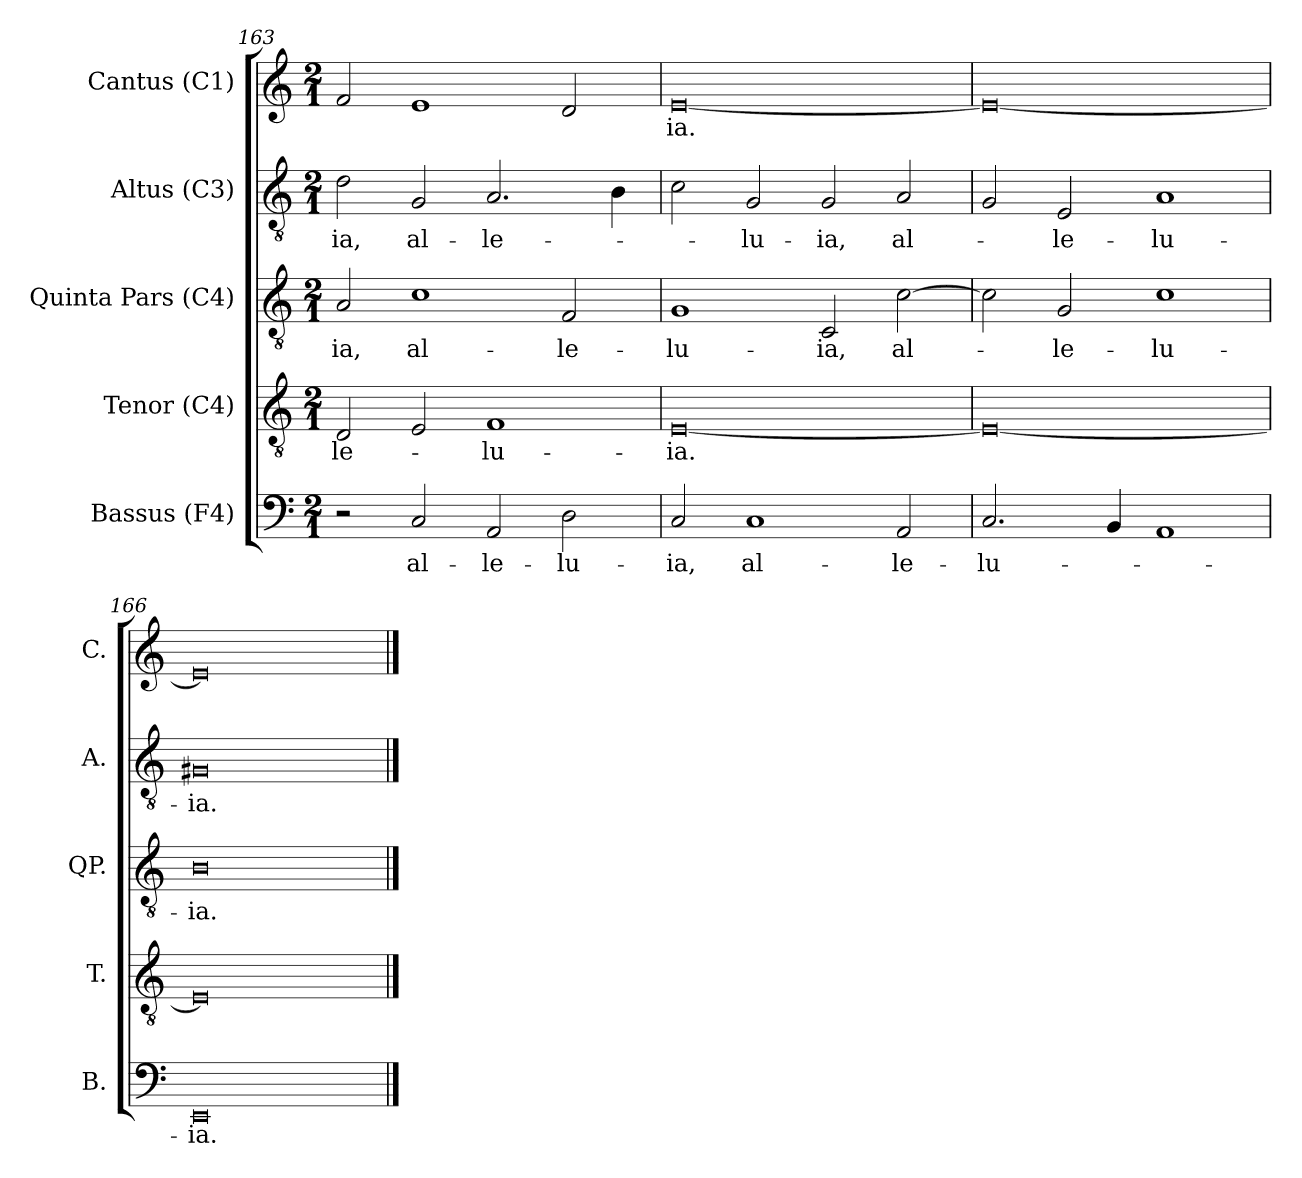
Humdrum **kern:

**kern	**text	**kern	**text	**kern	**text	**kern	**text	**kern	**text
*part5	*part5	*part4	*part4	*part3	*part3	*part2	*part2	*part1	*part1
*staff5	*staff5	*staff4	*staff4	*staff3	*staff3	*staff2	*staff2	*staff1	*staff1
*I"Bassus (F4)	*	*I"Tenor (C4)	*	*I"Quinta Pars (C4)	*	*I"Altus (C3)	*	*I"Cantus (C1)	*
*I'B.	*	*I'T.	*	*I'QP.	*	*I'A.	*	*I'C.	*
!!LO:PB:g=z
*clefF4	*	*clefGv2	*	*clefGv2	*	*clefGv2	*	*clefG2	*
*	*	*ITrd7c12	*	*ITrd7c12	*	*ITrd7c12	*	*	*
*k[]	*	*k[]	*	*k[]	*	*k[]	*	*k[]	*
*C:	*	*C:	*	*C:	*	*C:	*	*C:	*
*M2/1	*	*M2/1	*	*M2/1	*	*M2/1	*	*M2/1	*
=163	=163	=163	=163	=163	=163	=163	=163	=163	=163
!	!	!	!LO:LY:b:color=#000000	!	!	!	!	!	!
!	!	!	!	!	!LO:LY:b:color=#000000	!	!	!	!
!	!	!	!	!	!	!	!LO:LY:b:color=#000000	!	!
2r	.	2DDi/	-le-	2AAi/	-ia,	2Di\	-ia,	2fi/	.
!	!LO:LY:b:color=#000000	!	!	!	!	!	!	!	!
!	!	!	!	!	!LO:LY:b:color=#000000	!	!	!	!
!	!	!	!	!	!	!	!LO:LY:b:color=#000000	!	!
2Ci/	al-	2EEi/	.	1Ci	al-	2GGi/	al-	1ei	.
!	!LO:LY:b:color=#000000	!	!	!	!	!	!	!	!
!	!	!	!LO:LY:b:color=#000000	!	!	!	!	!	!
!	!	!	!	!	!	!	!LO:LY:b:color=#000000	!	!
2AAi/	-le-	1FFi	-lu-	.	.	2.AAi/	-le-	.	.
!	!LO:LY:b:color=#000000	!	!	!	!	!	!	!	!
!	!	!	!	!	!LO:LY:b:color=#000000	!	!	!	!
2Di\	-lu-	.	.	2FFi/	-le-	.	.	2di/	.
.	.	.	.	.	.	4BBi\	.	.	.
=164	=164	=164	=164	=164	=164	=164	=164	=164	=164
!	!LO:LY:b:color=#000000	!	!	!	!	!	!	!	!
!	!	!	!LO:LY:b:color=#000000	!	!	!	!	!	!
!	!	!	!	!	!LO:LY:b:color=#000000	!	!	!	!
!	!	!	!	!	!	!	!	!	!LO:LY:b:color=#000000
2Ci/	-ia,	[0EEi	-ia.	1GGi	-lu-	2Ci\	.	[0ei	-ia.
!	!LO:LY:b:color=#000000	!	!	!	!	!	!	!	!
!	!	!	!	!	!	!	!LO:LY:b:color=#000000	!	!
1Ci	al-	.	.	.	.	2GGi/	-lu-	.	.
!	!	!	!	!	!LO:LY:b:color=#000000	!	!	!	!
!	!	!	!	!	!	!	!LO:LY:b:color=#000000	!	!
.	.	.	.	2CCi/	-ia,	2GGi/	-ia,	.	.
!	!LO:LY:b:color=#000000	!	!	!	!	!	!	!	!
!	!	!	!	!	!LO:LY:b:color=#000000	!	!	!	!
!	!	!	!	!	!	!	!LO:LY:b:color=#000000	!	!
2AAi/	-le-	.	.	[2Ci\	al-	2AAi/	al-	.	.
=165	=165	=165	=165	=165	=165	=165	=165	=165	=165
!	!LO:LY:b:color=#000000	!	!	!	!	!	!	!	!
2.Ci/	-lu-	0EEi_	.	2Ci\]	.	2GGi/	.	0ei_	.
!	!	!	!	!	!LO:LY:b:color=#000000	!	!	!	!
!	!	!	!	!	!	!	!LO:LY:b:color=#000000	!	!
.	.	.	.	2GGi/	-le-	2EEi/	-le-	.	.
4BBi/	.	.	.	.	.	.	.	.	.
!	!	!	!	!	!LO:LY:b:color=#000000	!	!	!	!
!	!	!	!	!	!	!	!LO:LY:b:color=#000000	!	!
1AAi	.	.	.	1Ci	-lu-	1AAi	-lu-	.	.
=166	=166	=166	=166	=166	=166	=166	=166	=166	=166
!	!LO:LY:b:color=#000000	!	!	!	!	!	!	!	!
!	!	!	!	!	!LO:LY:b:color=#000000	!	!	!	!
!	!	!	!	!	!	!	!LO:LY:b:color=#000000	!	!
0EEi	-ia.	0EEi]	.	0BBi	-ia.	0GG#Xi	-ia.	0ei]	.
==	==	==	==	==	==	==	==	==	==
*-	*-	*-	*-	*-	*-	*-	*-	*-	*-
